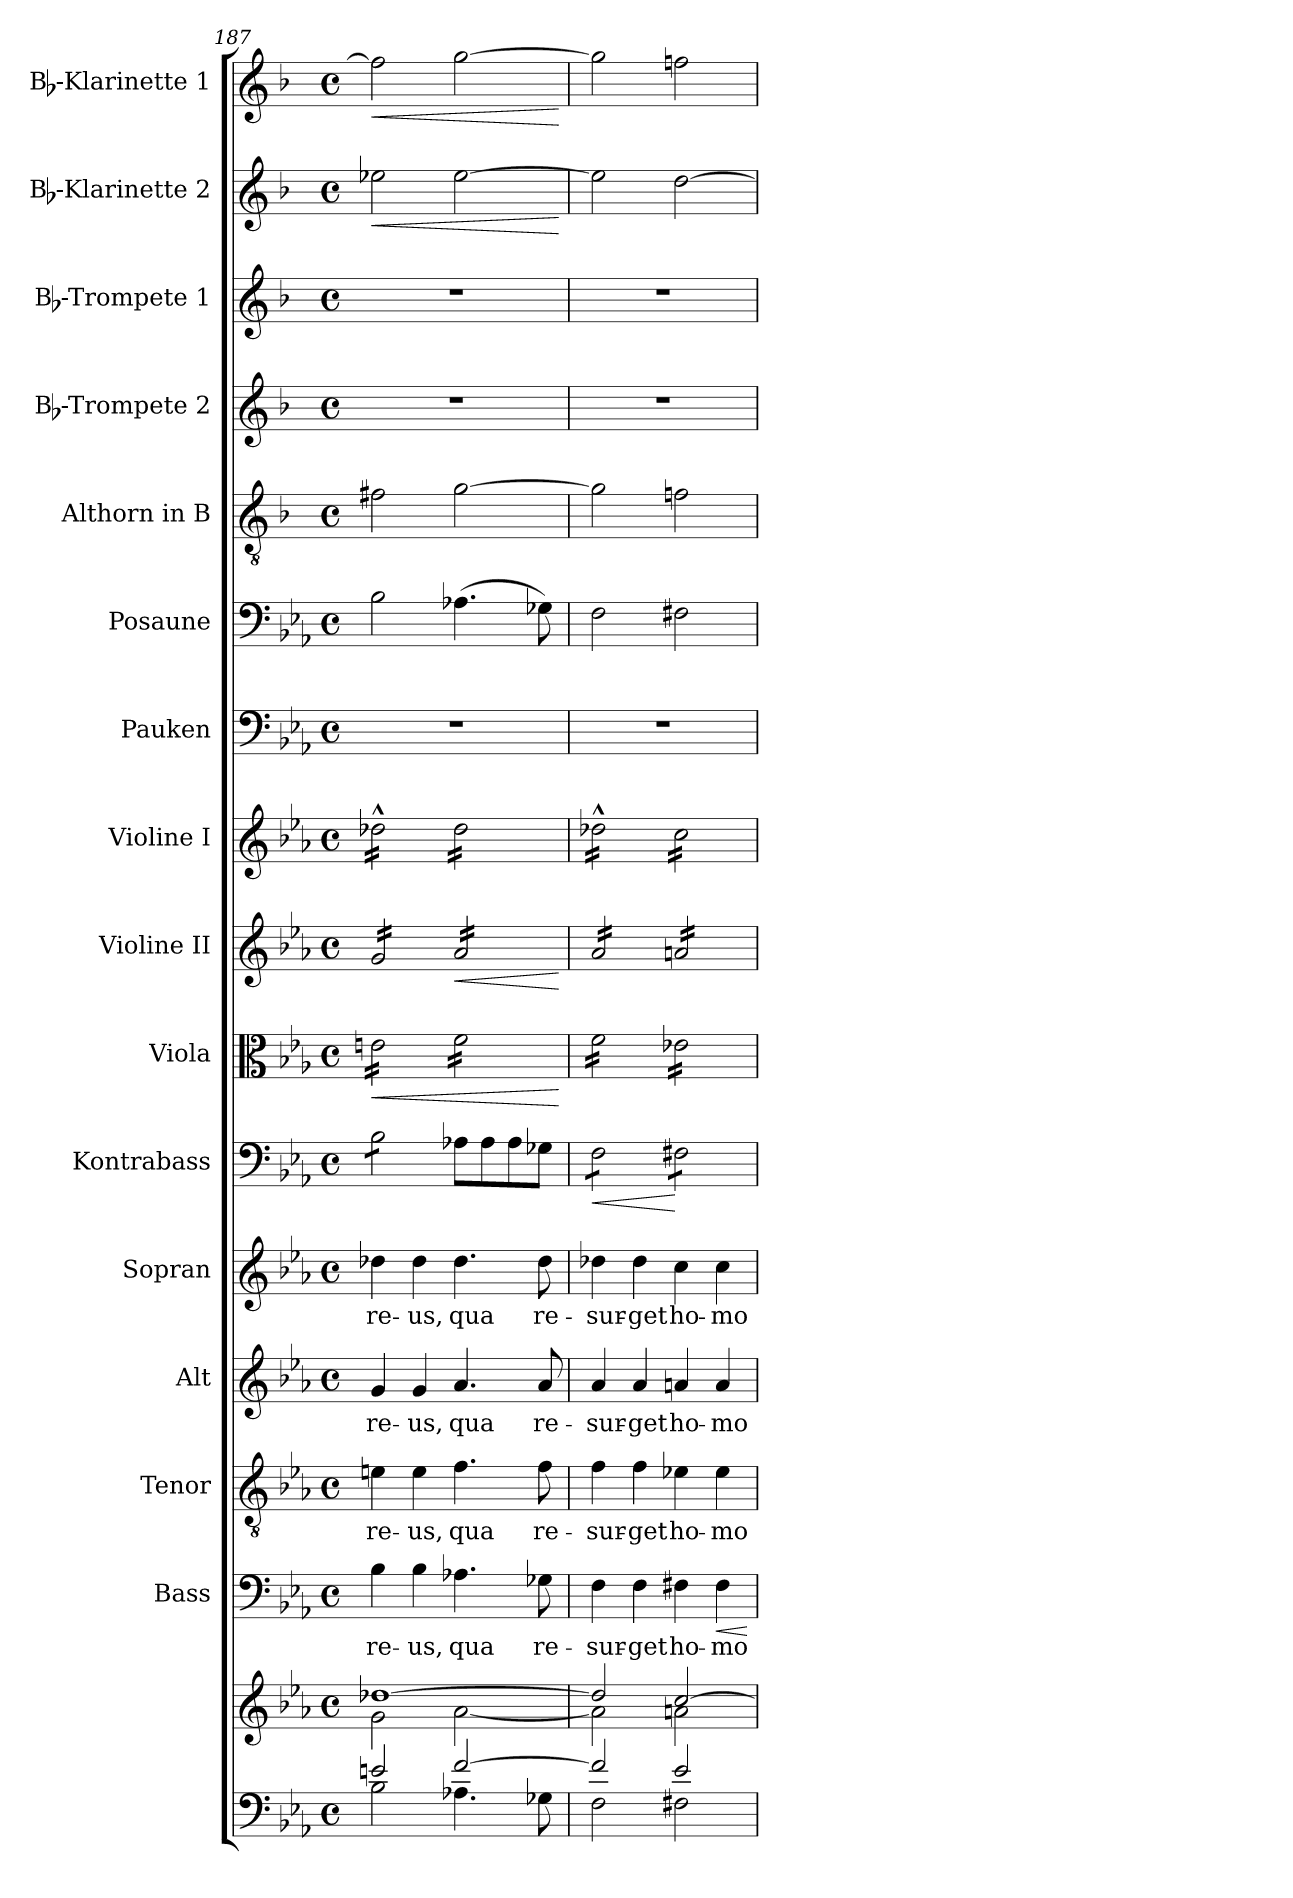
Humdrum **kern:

**kern	**kern	**kern	**text	**dynam	**kern	**text	**kern	**text	**kern	**text	**kern	**dynam	**kern	**dynam	**kern	**dynam	**kern	**kern	**kern	**kern	**kern	**kern	**kern	**dynam	**kern	**dynam
*part16	*part16	*part15	*part15	*part15	*part14	*part14	*part13	*part13	*part12	*part12	*part11	*part11	*part10	*part10	*part9	*part9	*part8	*part7	*part6	*part5	*part4	*part3	*part2	*part2	*part1	*part1
*staff17	*staff16	*staff15	*staff15	*staff15	*staff14	*staff14	*staff13	*staff13	*staff12	*staff12	*staff11	*staff11	*staff10	*staff10	*staff9	*staff9	*staff8	*staff7	*staff6	*staff5	*staff4	*staff3	*staff2	*staff2	*staff1	*staff1
*	*	*I"Bass	*	*	*I"Tenor	*	*I"Alt	*	*I"Sopran	*	*I"Kontrabass	*	*I"Viola	*	*I"Violine II	*	*I"Violine I	*I"Pauken	*I"Posaune	*I"Althorn in B	*I"Bb-Trompete 2	*I"Bb-Trompete 1	*I"Bb-Klarinette 2	*	*I"Bb-Klarinette 1	*
*	*	*I'B.	*	*	*I'T.	*	*I'A.	*	*I'S.	*	*I'Kb.	*	*I'Vla.	*	*I'Vl. II	*	*I'Vl. I	*I'Pk.	*I'Pos.	*	*I'Bb Trp. 2	*I'Bb Trp. 1	*I'Bb Kl. 2	*	*I'Bb Kl. 1	*
!!LO:PB:g=z
*clefF4	*clefG2	*clefF4	*	*	*clefGv2	*	*clefG2	*	*clefG2	*	*clefF4	*	*clefC3	*	*clefG2	*	*clefG2	*clefF4	*clefF4	*clefGv2	*clefG2	*clefG2	*clefG2	*	*clefG2	*
*	*	*	*	*	*	*	*	*	*	*	*ITrd7c12	*	*	*	*	*	*	*	*	*ITrd1c2	*ITrd1c2	*ITrd1c2	*ITrd1c2	*	*ITrd1c2	*
*k[b-e-a-]	*k[b-e-a-]	*k[b-e-a-]	*	*	*k[b-e-a-]	*	*k[b-e-a-]	*	*k[b-e-a-]	*	*k[b-e-a-]	*	*k[b-e-a-]	*	*k[b-e-a-]	*	*k[b-e-a-]	*k[b-e-a-]	*k[b-e-a-]	*k[b-e-a-]	*k[b-e-a-]	*k[b-e-a-]	*k[b-e-a-]	*	*k[b-e-a-]	*
*E-:	*E-:	*E-:	*	*	*E-:	*	*E-:	*	*E-:	*	*E-:	*	*E-:	*	*E-:	*	*E-:	*E-:	*E-:	*E-:	*E-:	*E-:	*E-:	*	*E-:	*
*M4/4	*M4/4	*M4/4	*	*	*M4/4	*	*M4/4	*	*M4/4	*	*M4/4	*	*M4/4	*	*M4/4	*	*M4/4	*M4/4	*M4/4	*M4/4	*M4/4	*M4/4	*M4/4	*	*M4/4	*
*met(c)	*met(c)	*met(c)	*	*	*met(c)	*	*met(c)	*	*met(c)	*	*met(c)	*	*met(c)	*	*met(c)	*	*met(c)	*met(c)	*met(c)	*met(c)	*met(c)	*met(c)	*met(c)	*	*met(c)	*
=187	=187	=187	=187	=187	=187	=187	=187	=187	=187	=187	=187	=187	=187	=187	=187	=187	=187	=187	=187	=187	=187	=187	=187	=187	=187	=187
*^	*^	*	*	*	*	*	*	*	*	*	*	*	*	*	*	*	*	*	*	*	*	*	*	*	*	*
!	!	!	!	!	!LO:LY:b	!	!	!LO:LY:b	!	!LO:LY:b	!	!LO:LY:b	!	!	!	!LO:HP:b	!	!	!	!	!	!	!	!	!	!LO:HP:b	!	!LO:HP:b
*	*	*	*	*	*	*	*	*	*	*	*	*	*tremolo	*	*	*	*	*	*	*	*	*	*	*	*	*	*	*
*	*	*	*	*	*	*	*	*	*	*	*	*	*	*	*tremolo	*	*	*	*	*	*	*	*	*	*	*	*	*
*	*	*	*	*	*	*	*	*	*	*	*	*	*	*	*	*	*tremolo	*	*	*	*	*	*	*	*	*	*	*
*	*	*	*	*	*	*	*	*	*	*	*	*	*	*	*	*	*	*	*tremolo	*	*	*	*	*	*	*	*	*
2en/	2B-\	[>1dd-X	2g\	4B-\	re-	.	4en\	re-	4g/	re-	4dd-X\	re-	8BB-\L	.	16en\LL	<	16g/LL	.	16dd-X^^>\LL	1r	2B-\	2en\	1r	1r	2dd-X\	<	2ee\]	<
.	.	.	.	.	.	.	.	.	.	.	.	.	.	.	16en\	.	16g/	.	16dd-X^^>\	.	.	.	.	.	.	.	.	.
.	.	.	.	.	.	.	.	.	.	.	.	.	8BB-\	.	16en\	.	16g/	.	16dd-X^^>\	.	.	.	.	.	.	.	.	.
.	.	.	.	.	.	.	.	.	.	.	.	.	.	.	16en\	.	16g/	.	16dd-X^^>\	.	.	.	.	.	.	.	.	.
!	!	!	!	!	!LO:LY:b	!	!	!LO:LY:b	!	!LO:LY:b	!	!LO:LY:b	!	!	!	!	!	!	!	!	!	!	!	!	!	!	!	!
.	.	.	.	4B-\	-us,	.	4e\	-us,	4g/	-us,	4dd-\	-us,	8BB-\	.	16en\	.	16g/	.	16dd-X^^>\	.	.	.	.	.	.	.	.	.
.	.	.	.	.	.	.	.	.	.	.	.	.	.	.	16en\	.	16g/	.	16dd-X^^>\	.	.	.	.	.	.	.	.	.
.	.	.	.	.	.	.	.	.	.	.	.	.	8BB-\J	.	16en\	.	16g/	.	16dd-X^^>\	.	.	.	.	.	.	.	.	.
*	*	*	*	*	*	*	*	*	*	*	*	*	*Xtremolo	*	*	*	*	*	*	*	*	*	*	*	*	*	*	*
.	.	.	.	.	.	.	.	.	.	.	.	.	.	.	16en\JJ	.	16g/JJ	.	16dd-X^^>\JJ	.	.	.	.	.	.	.	.	.
!	!	!	!	!	!LO:LY:b	!	!	!LO:LY:b	!	!LO:LY:b	!	!LO:LY:b	!	!	!	!	!	!LO:HP:b	!	!	!	!	!	!	!	!	!	!
[>2f/	4.A-X\	.	[<2a-\	4.A-X\	qua	.	4.f\	qua	4.a-/	qua	4.dd-\	qua	8AA-X\L	.	16f\LL	.	16a-/LL	<	16dd-\LL	.	(>4.A-X\	[2f\	.	.	[2dd-\	.	[2ff\	.
.	.	.	.	.	.	.	.	.	.	.	.	.	.	.	16f\	.	16a-/	.	16dd-\	.	.	.	.	.	.	.	.	.
.	.	.	.	.	.	.	.	.	.	.	.	.	8AA-\	.	16f\	.	16a-/	.	16dd-\	.	.	.	.	.	.	.	.	.
.	.	.	.	.	.	.	.	.	.	.	.	.	.	.	16f\	.	16a-/	.	16dd-\	.	.	.	.	.	.	.	.	.
.	.	.	.	.	.	.	.	.	.	.	.	.	8AA-\	.	16f\	.	16a-/	.	16dd-\	.	.	.	.	.	.	.	.	.
.	.	.	.	.	.	.	.	.	.	.	.	.	.	.	16f\	.	16a-/	.	16dd-\	.	.	.	.	.	.	.	.	.
!	!	!	!	!	!LO:LY:b	!	!	!LO:LY:b	!	!LO:LY:b	!	!LO:LY:b	!	!	!	!	!	!	!	!	!	!	!	!	!	!	!	!
.	8G-X\	.	.	8G-X\	re-	.	8f\	re-	8a-/	re-	8dd-\	re-	8GG-X\J	.	16f\	.	16a-/	.	16dd-\	.	8G-X\)	.	.	.	.	.	.	.
.	.	.	.	.	.	.	.	.	.	.	.	.	.	.	16f\JJ	.	16a-/JJ	.	16dd-\JJ	.	.	.	.	.	.	.	.	.
*v	*v	*	*	*	*	*	*	*	*	*	*	*	*	*	*	*	*	*	*	*	*	*	*	*	*	*	*	*
*	*v	*v	*	*	*	*	*	*	*	*	*	*	*	*	*	*	*	*	*	*	*	*	*	*	*	*	*
.	.	.	.	.	.	.	.	.	.	.	.	.	.	[	.	[	.	.	.	.	.	.	.	[	.	[
=188	=188	=188	=188	=188	=188	=188	=188	=188	=188	=188	=188	=188	=188	=188	=188	=188	=188	=188	=188	=188	=188	=188	=188	=188	=188	=188
*^	*^	*	*	*	*	*	*	*	*	*	*	*	*	*	*	*	*	*	*	*	*	*	*	*	*	*
!	!	!	!	!	!LO:LY:b	!	!	!LO:LY:b	!	!LO:LY:b	!	!LO:LY:b	!	!LO:HP:b	!	!	!	!	!	!	!	!	!	!	!	!	!	!
*	*	*	*	*	*	*	*	*	*	*	*	*	*tremolo	*	*	*	*	*	*	*	*	*	*	*	*	*	*	*
2f/]	2F\	2dd-/]	2a-\]	4F\	-sur-	.	4f\	-sur-	4a-/	-sur-	4dd-X\	-sur-	8FF\L	<	16f\LL	.	16a-/LL	.	16dd-X^^>\LL	1r	2F\	2f\]	1r	1r	2dd-\]	.	2ff\]	.
.	.	.	.	.	.	.	.	.	.	.	.	.	.	.	16f\	.	16a-/	.	16dd-X^^>\	.	.	.	.	.	.	.	.	.
.	.	.	.	.	.	.	.	.	.	.	.	.	8FF\	.	16f\	.	16a-/	.	16dd-X^^>\	.	.	.	.	.	.	.	.	.
.	.	.	.	.	.	.	.	.	.	.	.	.	.	.	16f\	.	16a-/	.	16dd-X^^>\	.	.	.	.	.	.	.	.	.
!	!	!	!	!	!LO:LY:b	!	!	!LO:LY:b	!	!LO:LY:b	!	!LO:LY:b	!	!	!	!	!	!	!	!	!	!	!	!	!	!	!	!
.	.	.	.	4F\	-get	.	4f\	-get	4a-/	-get	4dd-\	-get	8FF\	.	16f\	.	16a-/	.	16dd-X^^>\	.	.	.	.	.	.	.	.	.
.	.	.	.	.	.	.	.	.	.	.	.	.	.	.	16f\	.	16a-/	.	16dd-X^^>\	.	.	.	.	.	.	.	.	.
.	.	.	.	.	.	.	.	.	.	.	.	.	8FF\J	.	16f\	.	16a-/	.	16dd-X^^>\	.	.	.	.	.	.	.	.	.
.	.	.	.	.	.	.	.	.	.	.	.	.	.	.	16f\JJ	.	16a-/JJ	.	16dd-X^^>\JJ	.	.	.	.	.	.	.	.	.
!	!	!	!	!	!LO:LY:b	!	!	!LO:LY:b	!	!LO:LY:b	!	!LO:LY:b	!	!	!	!	!	!	!	!	!	!	!	!	!	!	!	!
2e-/	2F#X\	[>2cc/	2an\	4F#X\	ho-	.	4e-X\	ho-	4an/	ho-	4cc\	ho-	8FF#X\L	[	16e-X\LL	.	16an/LL	.	16cc\LL	.	2F#X\	2e-X\	.	.	[2cc\	.	2ee-X\	.
.	.	.	.	.	.	.	.	.	.	.	.	.	.	.	16e-X\	.	16an/	.	16cc\	.	.	.	.	.	.	.	.	.
.	.	.	.	.	.	.	.	.	.	.	.	.	8FF#X\	.	16e-X\	.	16an/	.	16cc\	.	.	.	.	.	.	.	.	.
.	.	.	.	.	.	.	.	.	.	.	.	.	.	.	16e-X\	.	16an/	.	16cc\	.	.	.	.	.	.	.	.	.
!	!	!	!	!	!LO:LY:b	!LO:HP:b	!	!LO:LY:b	!	!LO:LY:b	!	!LO:LY:b	!	!	!	!	!	!	!	!	!	!	!	!	!	!	!	!
.	.	.	.	4F#\	-mo	<	4e-\	-mo	4a/	-mo	4cc\	-mo	8FF#X\	.	16e-X\	.	16an/	.	16cc\	.	.	.	.	.	.	.	.	.
.	.	.	.	.	.	.	.	.	.	.	.	.	.	.	16e-X\	.	16an/	.	16cc\	.	.	.	.	.	.	.	.	.
.	.	.	.	.	.	.	.	.	.	.	.	.	8FF#X\J	.	16e-X\	.	16an/	.	16cc\	.	.	.	.	.	.	.	.	.
*	*	*	*	*	*	*	*	*	*	*	*	*	*Xtremolo	*	*	*	*	*	*	*	*	*	*	*	*	*	*	*
.	.	.	.	.	.	.	.	.	.	.	.	.	.	.	16e-X\JJ	.	16an/JJ	.	16cc\JJ	.	.	.	.	.	.	.	.	.
*	*	*	*	*	*	*	*	*	*	*	*	*	*	*	*	*	*	*	*Xtremolo	*	*	*	*	*	*	*	*	*
*	*	*	*	*	*	*	*	*	*	*	*	*	*	*	*	*	*Xtremolo	*	*	*	*	*	*	*	*	*	*	*
*	*	*	*	*	*	*	*	*	*	*	*	*	*	*	*Xtremolo	*	*	*	*	*	*	*	*	*	*	*	*	*
*v	*v	*	*	*	*	*	*	*	*	*	*	*	*	*	*	*	*	*	*	*	*	*	*	*	*	*	*	*
*	*v	*v	*	*	*	*	*	*	*	*	*	*	*	*	*	*	*	*	*	*	*	*	*	*	*	*	*
.	.	.	.	[	.	.	.	.	.	.	.	.	.	.	.	.	.	.	.	.	.	.	.	.	.	.
=	=	=	=	=	=	=	=	=	=	=	=	=	=	=	=	=	=	=	=	=	=	=	=	=	=	=
*-	*-	*-	*-	*-	*-	*-	*-	*-	*-	*-	*-	*-	*-	*-	*-	*-	*-	*-	*-	*-	*-	*-	*-	*-	*-	*-
